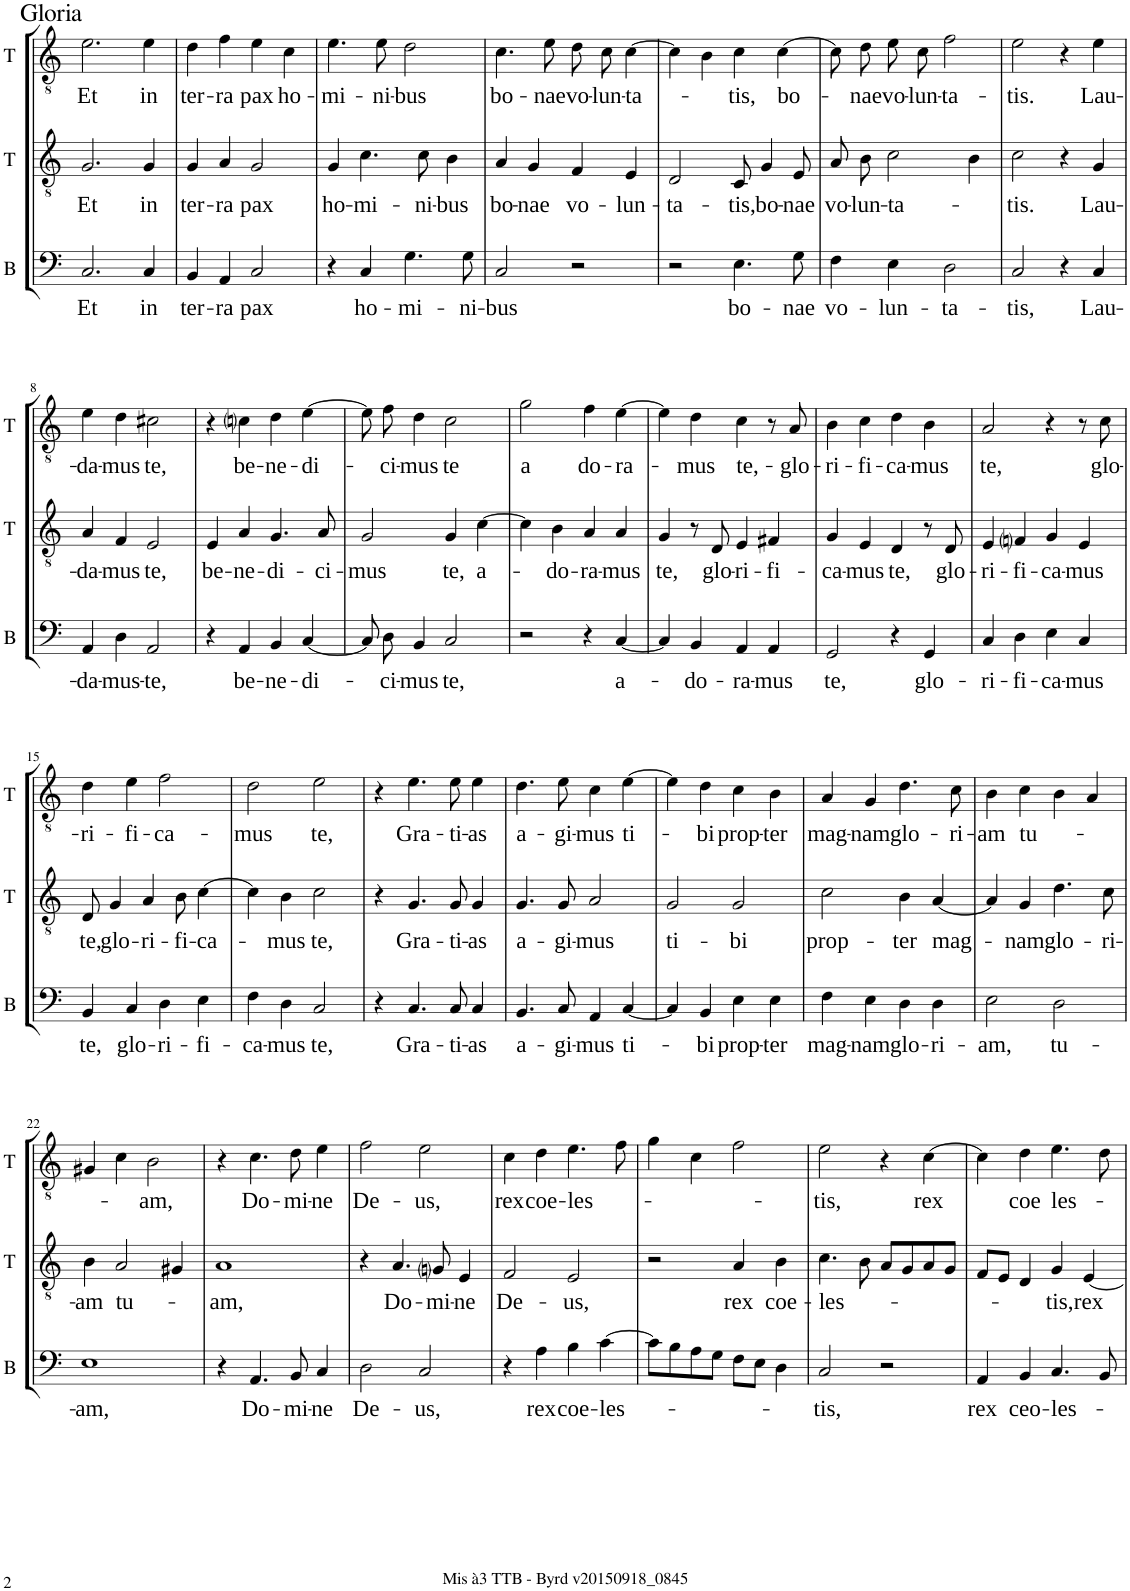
**kern	**text	**kern	**text	**kern	**text
*part3	*part3	*part2	*part2	*part1	*part1
*staff3	*staff3	*staff2	*staff2	*staff1	*staff1
*I"B	*	*I"T	*	*I"T	*
*I'B	*	*I'T	*	*I'T	*
!!LO:PB:g=z
*clefF4	*	*clefGv2	*	*clefGv2	*
*k[]	*	*k[]	*	*k[]	*
*M2/2	*	*M2/2	*	*M2/2	*
*met(c|)	*	*met(c|)	*	*met(c|)	*
=1	=1	=1	=1	=1	=1
!	!	!	!	!LO:TX:a:t=Gloria	!
!	!LO:LY:b	!	!LO:LY:b	!	!LO:LY:b
2.C/	Et	2.G/	Et	2.e\	Et
!	!LO:LY:b	!	!LO:LY:b	!	!LO:LY:b
4C/	in	4G/	in	4e\	in
=2	=2	=2	=2	=2	=2
!	!LO:LY:b	!	!LO:LY:b	!	!LO:LY:b
4BB/	ter-	4G/	ter-	4d\	ter-
!	!LO:LY:b	!	!LO:LY:b	!	!LO:LY:b
4AA/	-ra	4A/	-ra	4f\	-ra
!	!LO:LY:b	!	!LO:LY:b	!	!LO:LY:b
2C/	pax	2G/	pax	4e\	pax
!	!	!	!	!	!LO:LY:b
.	.	.	.	4c\	ho-
=3	=3	=3	=3	=3	=3
!	!	!	!LO:LY:b	!	!LO:LY:b
4r	.	4G/	ho-	4.e\	-mi-
!	!LO:LY:b	!	!LO:LY:b	!	!
4C/	ho-	4.c\	-mi-	.	.
!	!	!	!	!	!LO:LY:b
.	.	.	.	8e\	-ni-
!	!LO:LY:b	!	!	!	!LO:LY:b
4.G\	-mi-	.	.	2d\	-bus
!	!	!	!LO:LY:b	!	!
.	.	8c\	-ni-	.	.
!	!	!	!LO:LY:b	!	!
.	.	4B\	-bus	.	.
!	!LO:LY:b	!	!	!	!
8G\	-ni-	.	.	.	.
=4	=4	=4	=4	=4	=4
!	!LO:LY:b	!	!LO:LY:b	!	!LO:LY:b
2C/	-bus	4A/	bo-	4.c\	bo-
!	!	!	!LO:LY:b	!	!
.	.	4G/	-nae	.	.
!	!	!	!	!	!LO:LY:b
.	.	.	.	8e\	-nae
!	!	!	!LO:LY:b	!	!LO:LY:b
2r	.	4F/	vo-	8d\L	vo-
!	!	!	!	!	!LO:LY:b
.	.	.	.	8c\J	-lun-
!	!	!	!LO:LY:b	!	!LO:LY:b
.	.	4E/	-lun-	[4c\	-ta-
=5	=5	=5	=5	=5	=5
!	!	!	!LO:LY:b	!	!
2r	.	2D/	-ta-	4c\]	.
.	.	.	.	4B\	.
!	!LO:LY:b	!	!LO:LY:b	!	!LO:LY:b
4.E\	bo-	8C/	-tis,	4c\	-tis,
!	!	!	!LO:LY:b	!	!
.	.	4G/	bo-	.	.
!	!	!	!	!	!LO:LY:b
.	.	.	.	[4c\	bo-
!	!LO:LY:b	!	!LO:LY:b	!	!
8G\	-nae	8E/	-nae	.	.
=6	=6	=6	=6	=6	=6
!	!LO:LY:b	!	!LO:LY:b	!	!
4F\	vo-	8A/	vo-	8c\L]	.
!	!	!	!LO:LY:b	!	!LO:LY:b
.	.	8B\	-lun-	8d\	-nae
!	!LO:LY:b	!	!LO:LY:b	!	!LO:LY:b
4E\	-lun-	2c\	-ta-	8e\	vo-
!	!	!	!	!	!LO:LY:b
.	.	.	.	8c\J	-lun-
!	!LO:LY:b	!	!	!	!LO:LY:b
2D\	-ta-	.	.	2f\	-ta-
.	.	4B\	.	.	.
=7	=7	=7	=7	=7	=7
!	!LO:LY:b	!	!LO:LY:b	!	!LO:LY:b
2C/	-tis,	2c\	-tis.	2e\	-tis.
4r	.	4r	.	4r	.
!	!LO:LY:b	!	!LO:LY:b	!	!LO:LY:b
4C/	Lau-	4G/	Lau-	4e\	Lau-
!!LO:LB:g=z
=8	=8	=8	=8	=8	=8
!	!LO:LY:b	!	!LO:LY:b	!	!LO:LY:b
4AA/	-da-	4A/	-da-	4e\	-da-
!	!LO:LY:b	!	!LO:LY:b	!	!LO:LY:b
4D\	-mus-	4F/	-mus	4d\	-mus
!	!LO:LY:b	!	!LO:LY:b	!	!LO:LY:b
2AA/	-te,	2E/	te,	2c#X\	te,
=9	=9	=9	=9	=9	=9
!	!	!	!LO:LY:b	!	!
4r	.	4E/	be-	4r	.
!	!LO:LY:b	!	!LO:LY:b	!	!LO:LY:b
4AA/	be-	4A/	-ne-	4cni\	be-
!	!LO:LY:b	!	!LO:LY:b	!	!LO:LY:b
4BB/	-ne-	4.G/	-di-	4d\	-ne-
!	!LO:LY:b	!	!	!	!LO:LY:b
[4C/	-di-	.	.	[4e\	-di-
!	!	!	!LO:LY:b	!	!
.	.	8A/	-ci-	.	.
=10	=10	=10	=10	=10	=10
!	!	!	!LO:LY:b	!	!
8C/]	.	2G/	-mus	8e\L]	.
!	!LO:LY:b	!	!	!	!LO:LY:b
8D\	-ci-	.	.	8f\J	-ci-
!	!LO:LY:b	!	!	!	!LO:LY:b
4BB/	-mus	.	.	4d\	-mus
!	!LO:LY:b	!	!LO:LY:b	!	!LO:LY:b
2C/	te,	4G/	te,	2c\	te
!	!	!	!LO:LY:b	!	!
.	.	[4c\	a-	.	.
=11	=11	=11	=11	=11	=11
!	!	!	!	!	!LO:LY:b
2r	.	4c\]	.	2g\	a
!	!	!	!LO:LY:b	!	!
.	.	4B\	-do-	.	.
!	!	!	!LO:LY:b	!	!LO:LY:b
4r	.	4A/	-ra-	4f\	do-
!	!LO:LY:b	!	!LO:LY:b	!	!LO:LY:b
[4C/	a-	4A/	-mus	[4e\	-ra-
=12	=12	=12	=12	=12	=12
!	!	!	!LO:LY:b	!	!
4C/]	.	4G/	te,	4e\]	.
!	!LO:LY:b	!	!	!	!LO:LY:b
4BB/	-do-	8r	.	4d\	-mus
!	!	!	!LO:LY:b	!	!
.	.	8D/	glo-	.	.
!	!LO:LY:b	!	!LO:LY:b	!	!LO:LY:b
4AA/	-ra-	4E/	-ri-	4c\	te,-
!	!LO:LY:b	!	!LO:LY:b	!	!
4AA/	-mus	4F#X/	-fi-	8r	.
!	!	!	!	!	!LO:LY:b
.	.	.	.	8A/	-glo-
=13	=13	=13	=13	=13	=13
!	!LO:LY:b	!	!LO:LY:b	!	!LO:LY:b
2GG/	te,	4G/	-ca-	4B\	-ri-
!	!	!	!LO:LY:b	!	!LO:LY:b
.	.	4E/	-mus	4c\	-fi-
!	!	!	!LO:LY:b	!	!LO:LY:b
4r	.	4D/	te,	4d\	-ca-
!	!LO:LY:b	!	!	!	!LO:LY:b
4GG/	glo-	8r	.	4B\	-mus
!	!	!	!LO:LY:b	!	!
.	.	8D/	glo-	.	.
=14	=14	=14	=14	=14	=14
!	!LO:LY:b	!	!LO:LY:b	!	!LO:LY:b
4C/	-ri-	4E/	-ri-	2A/	te,
!	!LO:LY:b	!	!LO:LY:b	!	!
4D\	-fi-	4Fni/	-fi-	.	.
!	!LO:LY:b	!	!LO:LY:b	!	!
4E\	-ca-	4G/	-ca-	4r	.
!	!LO:LY:b	!	!LO:LY:b	!	!
4C/	-mus	4E/	-mus	8r	.
!	!	!	!	!	!LO:LY:b
.	.	.	.	8c\	glo-
!!LO:LB:g=z
=15	=15	=15	=15	=15	=15
!	!LO:LY:b	!	!LO:LY:b	!	!LO:LY:b
4BB/	te,	8D/	te,	4d\	-ri-
!	!	!	!LO:LY:b	!	!
.	.	4G/	glo-	.	.
!	!LO:LY:b	!	!	!	!LO:LY:b
4C/	glo-	.	.	4e\	-fi-
!	!	!	!LO:LY:b	!	!
.	.	4A/	-ri-	.	.
!	!LO:LY:b	!	!	!	!LO:LY:b
4D\	-ri-	.	.	2f\	-ca-
!	!	!	!LO:LY:b	!	!
.	.	8B\	-fi-	.	.
!	!LO:LY:b	!	!LO:LY:b	!	!
4E\	-fi-	[4c\	-ca-	.	.
=16	=16	=16	=16	=16	=16
!	!LO:LY:b	!	!	!	!LO:LY:b
4F\	-ca-	4c\]	.	2d\	-mus
!	!LO:LY:b	!	!LO:LY:b	!	!
4D\	-mus	4B\	-mus	.	.
!	!LO:LY:b	!	!LO:LY:b	!	!LO:LY:b
2C/	te,	2c\	te,	2e\	te,
=17	=17	=17	=17	=17	=17
4r	.	4r	.	4r	.
!	!LO:LY:b	!	!LO:LY:b	!	!LO:LY:b
4.C/	Gra-	4.G/	Gra-	4.e\	Gra-
!	!LO:LY:b	!	!LO:LY:b	!	!LO:LY:b
8C/	-ti-	8G/	-ti-	8e\	-ti-
!	!LO:LY:b	!	!LO:LY:b	!	!LO:LY:b
4C/	-as	4G/	-as	4e\	-as
=18	=18	=18	=18	=18	=18
!	!LO:LY:b	!	!LO:LY:b	!	!LO:LY:b
4.BB/	a-	4.G/	a-	4.d\	a-
!	!LO:LY:b	!	!LO:LY:b	!	!LO:LY:b
8C/	-gi-	8G/	-gi-	8e\	-gi-
!	!LO:LY:b	!	!LO:LY:b	!	!LO:LY:b
4AA/	-mus	2A/	-mus	4c\	-mus
!	!LO:LY:b	!	!	!	!LO:LY:b
[4C/	ti-	.	.	[4e\	ti-
=19	=19	=19	=19	=19	=19
!	!	!	!LO:LY:b	!	!
4C/]	.	2G/	ti-	4e\]	.
!	!LO:LY:b	!	!	!	!LO:LY:b
4BB/	-bi	.	.	4d\	-bi
!	!LO:LY:b	!	!LO:LY:b	!	!LO:LY:b
4E\	prop-	2G/	-bi	4c\	prop-
!	!LO:LY:b	!	!	!	!LO:LY:b
4E\	-ter	.	.	4B\	-ter
=20	=20	=20	=20	=20	=20
!	!LO:LY:b	!	!LO:LY:b	!	!LO:LY:b
4F\	mag-	2c\	prop-	4A/	mag-
!	!LO:LY:b	!	!	!	!LO:LY:b
4E\	-nam	.	.	4G/	-nam
!	!LO:LY:b	!	!LO:LY:b	!	!LO:LY:b
4D\	glo-	4B\	-ter	4.d\	glo-
!	!LO:LY:b	!	!LO:LY:b	!	!
4D\	-ri-	[4A/	mag-	.	.
!	!	!	!	!	!LO:LY:b
.	.	.	.	8c\	-ri-
=21	=21	=21	=21	=21	=21
!	!LO:LY:b	!	!	!	!LO:LY:b
2E\	-am,	4A/]	.	4B\	-am
!	!	!	!LO:LY:b	!	!LO:LY:b
.	.	4G/	-nam	4c\	tu-
!	!LO:LY:b	!	!LO:LY:b	!	!
2D\	tu-	4.d\	glo-	4B\	.
.	.	.	.	4A/	.
!	!	!	!LO:LY:b	!	!
.	.	8c\	-ri-	.	.
!!LO:LB:g=z
=22	=22	=22	=22	=22	=22
!	!LO:LY:b	!	!LO:LY:b	!	!
1E	-am,	4B\	-am	4G#X/	.
!	!	!	!LO:LY:b	!	!
.	.	2A/	tu-	4c\	.
!	!	!	!	!	!LO:LY:b
.	.	.	.	2B\	-am,
.	.	4G#X/	.	.	.
=23	=23	=23	=23	=23	=23
!	!	!	!LO:LY:b	!	!
4r	.	1A	-am,	4r	.
!	!LO:LY:b	!	!	!	!LO:LY:b
4.AA/	Do-	.	.	4.c\	Do-
!	!LO:LY:b	!	!	!	!LO:LY:b
8BB/	-mi-	.	.	8d\	-mi-
!	!LO:LY:b	!	!	!	!LO:LY:b
4C/	-ne	.	.	4e\	-ne
=24	=24	=24	=24	=24	=24
!	!LO:LY:b	!	!	!	!LO:LY:b
2D\	De-	4r	.	2f\	De-
!	!	!	!LO:LY:b	!	!
.	.	4.A/	Do-	.	.
!	!LO:LY:b	!	!	!	!LO:LY:b
2C/	-us,	.	.	2e\	-us,
!	!	!	!LO:LY:b	!	!
.	.	8Gni/	-mi-	.	.
!	!	!	!LO:LY:b	!	!
.	.	4E/	-ne	.	.
=25	=25	=25	=25	=25	=25
!	!	!	!LO:LY:b	!	!LO:LY:b
4r	.	2F/	De-	4c\	rex
!	!LO:LY:b	!	!	!	!LO:LY:b
4A\	rex	.	.	4d\	coe-
!	!LO:LY:b	!	!LO:LY:b	!	!LO:LY:b
4B\	coe-	2E/	-us,	4.e\	-les-
!	!LO:LY:b	!	!	!	!
[4c\	-les-	.	.	.	.
.	.	.	.	8f\	.
=26	=26	=26	=26	=26	=26
8c\L]	.	2r	.	4g\	.
8B\	.	.	.	.	.
8A\	.	.	.	4c\	.
8G\J	.	.	.	.	.
!	!	!	!LO:LY:b	!	!
8F\L	.	4A/	rex	2f\	.
8E\J	.	.	.	.	.
!	!	!	!LO:LY:b	!	!
4D\	.	4B\	coe-	.	.
=27	=27	=27	=27	=27	=27
!	!LO:LY:b	!	!LO:LY:b	!	!LO:LY:b
2C/	-tis,	4.c\	-les-	2e\	-tis,
.	.	8B\	.	.	.
2r	.	8A/L	.	4r	.
.	.	8G/	.	.	.
!	!	!	!	!	!LO:LY:b
.	.	8A/	.	[4c\	rex
.	.	8G/J	.	.	.
=28	=28	=28	=28	=28	=28
!	!LO:LY:b	!	!	!	!
4AA/	rex	8F/L	.	4c\]	.
.	.	8E/J	.	.	.
!	!LO:LY:b	!	!	!	!LO:LY:b
4BB/	ceo-	4D/	.	4d\	coe
!	!LO:LY:b	!	!LO:LY:b	!	!LO:LY:b
4.C/	-les-	4G/	-tis,	4.e\	les-
!	!	!	!LO:LY:b	!	!
.	.	[4E/	rex	.	.
8BB/	.	.	.	8d\	.
=	=	=	=	=	=
*-	*-	*-	*-	*-	*-
